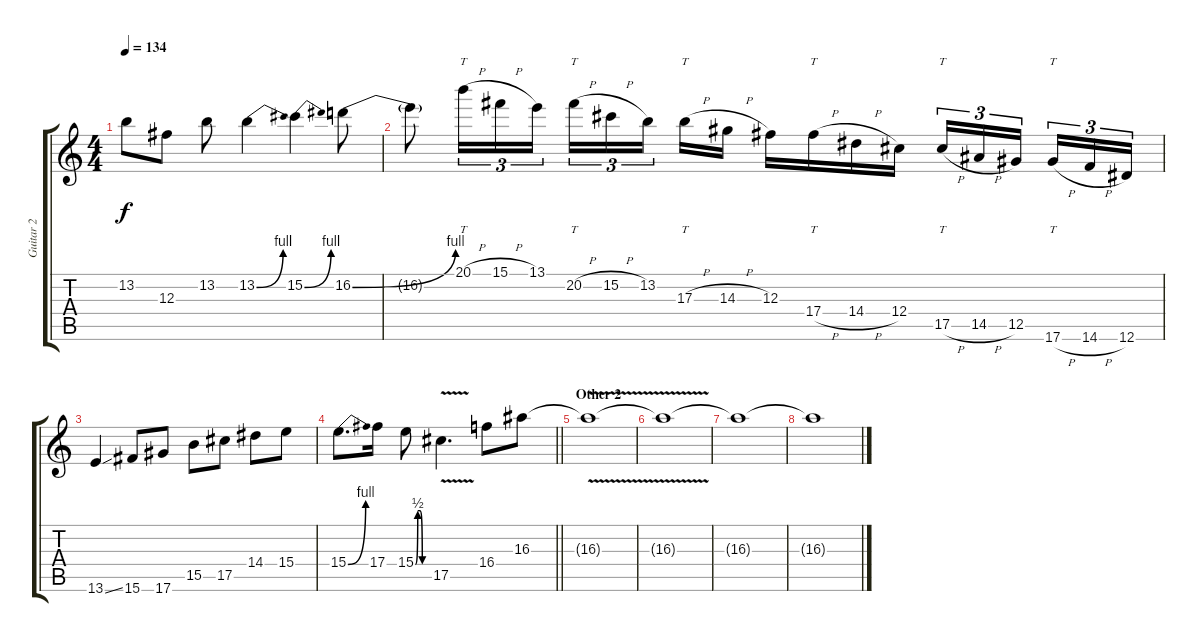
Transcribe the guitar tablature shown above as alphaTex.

\track ("Guitar 2" "Guitar 2") {instrument distortionguitar}
\staff {score tabs}
\tuning (Eb4 Bb3 Gb3 Db3 Ab2 Eb2) {hide}
\ts (4 4)
\tempo 134
\clef g2
\ks c
13.2.8{dy f} 12.3.8 13.2.8 13.2{be (bend 0 0 60 4)}.4 15.2{be (bend 0 0 60 4)}.4 16.2{be (bend 0 0 60 4)}.8 |
16.2{t}.8 20.1{h}.16{tt tu (3 2)} 15.1{h}.16{tu (3 2)} 13.1.16{tu (3 2)} 20.2{h}.16{tt tu (3 2)} 15.2{h}.16{tu (3 2)} 13.2.16{tu (3 2) beam splitsecondary} 17.3{h}.16{tt} 14.3{h}.16 12.3.16 17.4{h}.16{tt} 14.4{h}.16 12.4.16 17.5{h}.16{tt tu (3 2)} 14.5{h}.16{tu (3 2)} 12.5.16{tu (3 2) beam splitsecondary} 17.6{h}.16{tt tu (3 2)} 14.6{h}.16{tu (3 2)} 12.6.16{tu (3 2)} |
13.6{ss}.4 15.6.8 17.6.8 15.5.8 17.5.8 14.4.8 15.4.8 |
\barLineRight lightlight
15.4{be (bend 0 0 60 4)}.8{d} 17.4.16 15.4{be (custom 0 0 10 2 20 2 30 0 60 0)}.8 17.5{v}.4{d} 16.4.8 16.3.8 |
\section ("" "Other 2")
16.3{v t}.1{volume 0} |
16.3{t}.1 |
16.3{t}.1 |
16.3{t}.1
